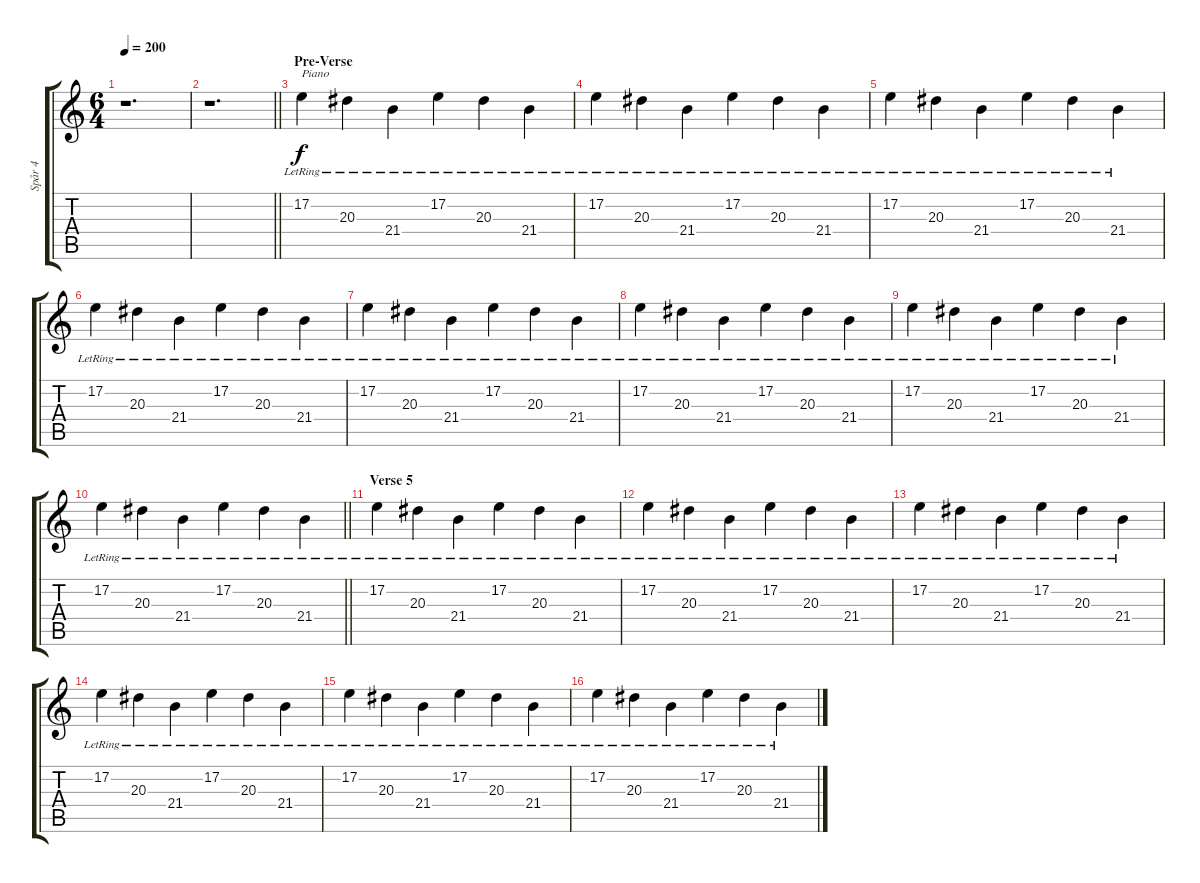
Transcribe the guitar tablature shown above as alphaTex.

\track ("Spår 4" "Spår 4") {instrument stringensemble1}
\staff {score tabs}
\tuning (E4 B3 G3 D3 A2 E2) {hide}
\ts (6 4)
\tempo 200
\clef g2
\ks c
r.1{d dy f} |
\barLineRight lightlight
r.1{d} |
\section ("" "Pre-Verse")
17.2{lr}.4{txt "Piano" volume 16 balance 16 instrument brightacousticpiano} 20.3{lr}.4 21.4{lr}.4 17.2{lr}.4 20.3{lr}.4 21.4{lr}.4 |
17.2{lr}.4 20.3{lr}.4 21.4{lr}.4 17.2{lr}.4 20.3{lr}.4 21.4{lr}.4 |
17.2{lr}.4 20.3{lr}.4 21.4{lr}.4 17.2{lr}.4 20.3{lr}.4 21.4{lr}.4 |
17.2{lr}.4 20.3{lr}.4 21.4{lr}.4 17.2{lr}.4 20.3{lr}.4 21.4{lr}.4 |
17.2{lr}.4 20.3{lr}.4 21.4{lr}.4 17.2{lr}.4 20.3{lr}.4 21.4{lr}.4 |
17.2{lr}.4 20.3{lr}.4 21.4{lr}.4 17.2{lr}.4 20.3{lr}.4 21.4{lr}.4 |
17.2{lr}.4 20.3{lr}.4 21.4{lr}.4 17.2{lr}.4 20.3{lr}.4 21.4{lr}.4 |
\barLineRight lightlight
17.2{lr}.4 20.3{lr}.4 21.4{lr}.4 17.2{lr}.4 20.3{lr}.4 21.4{lr}.4 |
\section ("" "Verse 5")
17.2{lr}.4 20.3{lr}.4 21.4{lr}.4 17.2{lr}.4 20.3{lr}.4 21.4{lr}.4 |
17.2{lr}.4 20.3{lr}.4 21.4{lr}.4 17.2{lr}.4 20.3{lr}.4 21.4{lr}.4 |
17.2{lr}.4 20.3{lr}.4 21.4{lr}.4 17.2{lr}.4 20.3{lr}.4 21.4{lr}.4 |
17.2{lr}.4 20.3{lr}.4 21.4{lr}.4 17.2{lr}.4 20.3{lr}.4 21.4{lr}.4 |
17.2{lr}.4 20.3{lr}.4 21.4{lr}.4 17.2{lr}.4 20.3{lr}.4 21.4{lr}.4 |
17.2{lr}.4 20.3{lr}.4 21.4{lr}.4 17.2{lr}.4 20.3{lr}.4 21.4{lr}.4
